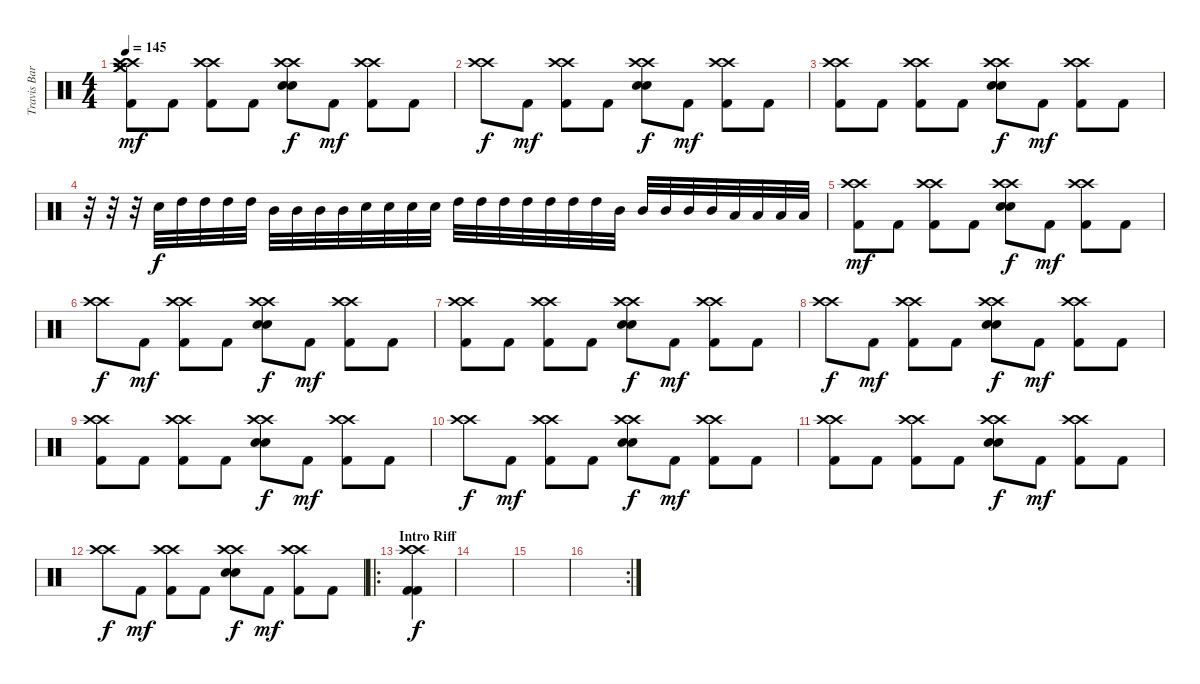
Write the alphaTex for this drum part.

\track ("Travis Barker (Drums)" "Travis Bar") {instrument percussion}
\staff {score}
\articulation defaults
\ts (4 4)
\tempo 145
\clef neutral
\ks c
("Crash high (hit)" "Kick (hit) 2" "Crash high (hit)" "Crash medium (hit)" "Crash medium (hit)").8{dy mf volume 16} "Kick (hit) 2".8 ("Crash high (hit)" "Kick (hit) 2" "Crash high (hit)").8 "Kick (hit) 2".8 ("Crash high (hit)" "Snare (hit) 2" "Snare (hit) 2" "Crash high (hit)").8{dy f} "Kick (hit) 2".8{dy mf} ("Crash high (hit)" "Kick (hit) 2" "Crash high (hit)").8 "Kick (hit) 2".8 |
("Crash high (hit)" "Crash high (hit)").8{dy f} "Kick (hit) 2".8{dy mf} ("Crash high (hit)" "Kick (hit) 2" "Crash high (hit)").8 "Kick (hit) 2".8 ("Crash high (hit)" "Snare (hit) 2" "Snare (hit) 2" "Crash high (hit)").8{dy f} "Kick (hit) 2".8{dy mf} ("Crash high (hit)" "Kick (hit) 2" "Crash high (hit)").8 "Kick (hit) 2".8 |
("Crash high (hit)" "Kick (hit) 2" "Crash high (hit)").8 "Kick (hit) 2".8 ("Crash high (hit)" "Kick (hit) 2" "Crash high (hit)").8 "Kick (hit) 2".8 ("Crash high (hit)" "Snare (hit) 2" "Snare (hit) 2" "Crash high (hit)").8{dy f} "Kick (hit) 2".8{dy mf} ("Crash high (hit)" "Kick (hit) 2" "Crash high (hit)").8 "Kick (hit) 2".8 |
r.32 r.32 r.32 "Snare (hit) 2".32{dy f} "High Tom (hit)".32 "High Tom (hit)".32 "High Tom (hit)".32 "High Tom (hit)".32 "Mid Tom (hit)".32 "Mid Tom (hit)".32 "Mid Tom (hit)".32 "Mid Tom (hit)".32 "Snare (hit) 2".32 "Snare (hit) 2".32 "Snare (hit) 2".32 "Snare (hit) 2".32 "High Tom (hit)".32 "High Tom (hit)".32 "High Tom (hit)".32 "High Tom (hit)".32 "High Tom (hit)".32 "High Tom (hit)".32 "High Tom (hit)".32 "Mid Tom (hit)".32 "Mid Tom (hit)".32 "Mid Tom (hit)".32 "Mid Tom (hit)".32 "Mid Tom (hit)".32 "Low Floor Tom (hit)".32 "Low Floor Tom (hit)".32 "Low Floor Tom (hit)".32 "Low Floor Tom (hit)".32 |
("Crash high (hit)" "Kick (hit) 2" "Crash high (hit)").8{dy mf volume 16} "Kick (hit) 2".8 ("Crash high (hit)" "Kick (hit) 2" "Crash high (hit)").8 "Kick (hit) 2".8 ("Crash high (hit)" "Snare (hit) 2" "Snare (hit) 2" "Crash high (hit)").8{dy f} "Kick (hit) 2".8{dy mf} ("Crash high (hit)" "Kick (hit) 2" "Crash high (hit)").8 "Kick (hit) 2".8 |
("Crash high (hit)" "Crash high (hit)").8{dy f} "Kick (hit) 2".8{dy mf} ("Crash high (hit)" "Kick (hit) 2" "Crash high (hit)").8 "Kick (hit) 2".8 ("Crash high (hit)" "Snare (hit) 2" "Snare (hit) 2" "Crash high (hit)").8{dy f} "Kick (hit) 2".8{dy mf} ("Crash high (hit)" "Kick (hit) 2" "Crash high (hit)").8 "Kick (hit) 2".8 |
("Crash high (hit)" "Kick (hit) 2" "Crash high (hit)").8 "Kick (hit) 2".8 ("Crash high (hit)" "Kick (hit) 2" "Crash high (hit)").8 "Kick (hit) 2".8 ("Crash high (hit)" "Snare (hit) 2" "Snare (hit) 2" "Crash high (hit)").8{dy f} "Kick (hit) 2".8{dy mf} ("Crash high (hit)" "Kick (hit) 2" "Crash high (hit)").8 "Kick (hit) 2".8 |
("Crash high (hit)" "Crash high (hit)").8{dy f} "Kick (hit) 2".8{dy mf} ("Crash high (hit)" "Kick (hit) 2" "Crash high (hit)").8 "Kick (hit) 2".8 ("Crash high (hit)" "Snare (hit) 2" "Snare (hit) 2" "Crash high (hit)").8{dy f} "Kick (hit) 2".8{dy mf} ("Crash high (hit)" "Kick (hit) 2" "Crash high (hit)").8 "Kick (hit) 2".8 |
("Crash high (hit)" "Kick (hit) 2" "Crash high (hit)").8{volume 16} "Kick (hit) 2".8 ("Crash high (hit)" "Kick (hit) 2" "Crash high (hit)").8 "Kick (hit) 2".8 ("Crash high (hit)" "Snare (hit) 2" "Snare (hit) 2" "Crash high (hit)").8{dy f} "Kick (hit) 2".8{dy mf} ("Crash high (hit)" "Kick (hit) 2" "Crash high (hit)").8 "Kick (hit) 2".8 |
("Crash high (hit)" "Crash high (hit)").8{dy f} "Kick (hit) 2".8{dy mf} ("Crash high (hit)" "Kick (hit) 2" "Crash high (hit)").8 "Kick (hit) 2".8 ("Crash high (hit)" "Snare (hit) 2" "Snare (hit) 2" "Crash high (hit)").8{dy f} "Kick (hit) 2".8{dy mf} ("Crash high (hit)" "Kick (hit) 2" "Crash high (hit)").8 "Kick (hit) 2".8 |
("Crash high (hit)" "Kick (hit) 2" "Crash high (hit)").8 "Kick (hit) 2".8 ("Crash high (hit)" "Kick (hit) 2" "Crash high (hit)").8 "Kick (hit) 2".8 ("Crash high (hit)" "Snare (hit) 2" "Snare (hit) 2" "Crash high (hit)").8{dy f} "Kick (hit) 2".8{dy mf} ("Crash high (hit)" "Kick (hit) 2" "Crash high (hit)").8 "Kick (hit) 2".8 |
("Crash high (hit)" "Crash high (hit)").8{dy f} "Kick (hit) 2".8{dy mf} ("Crash high (hit)" "Kick (hit) 2" "Crash high (hit)").8 "Kick (hit) 2".8 ("Crash high (hit)" "Snare (hit) 2" "Snare (hit) 2" "Crash high (hit)").8{dy f} "Kick (hit) 2".8{dy mf} ("Crash high (hit)" "Kick (hit) 2" "Crash high (hit)").8 "Kick (hit) 2".8 |
\ro
\section ("" "Intro Riff")
("Crash high (hit)" "Kick (hit) 2" "Crash high (hit)" "Kick (hit) 2").4{dy f} |
|
|
\rc 2
